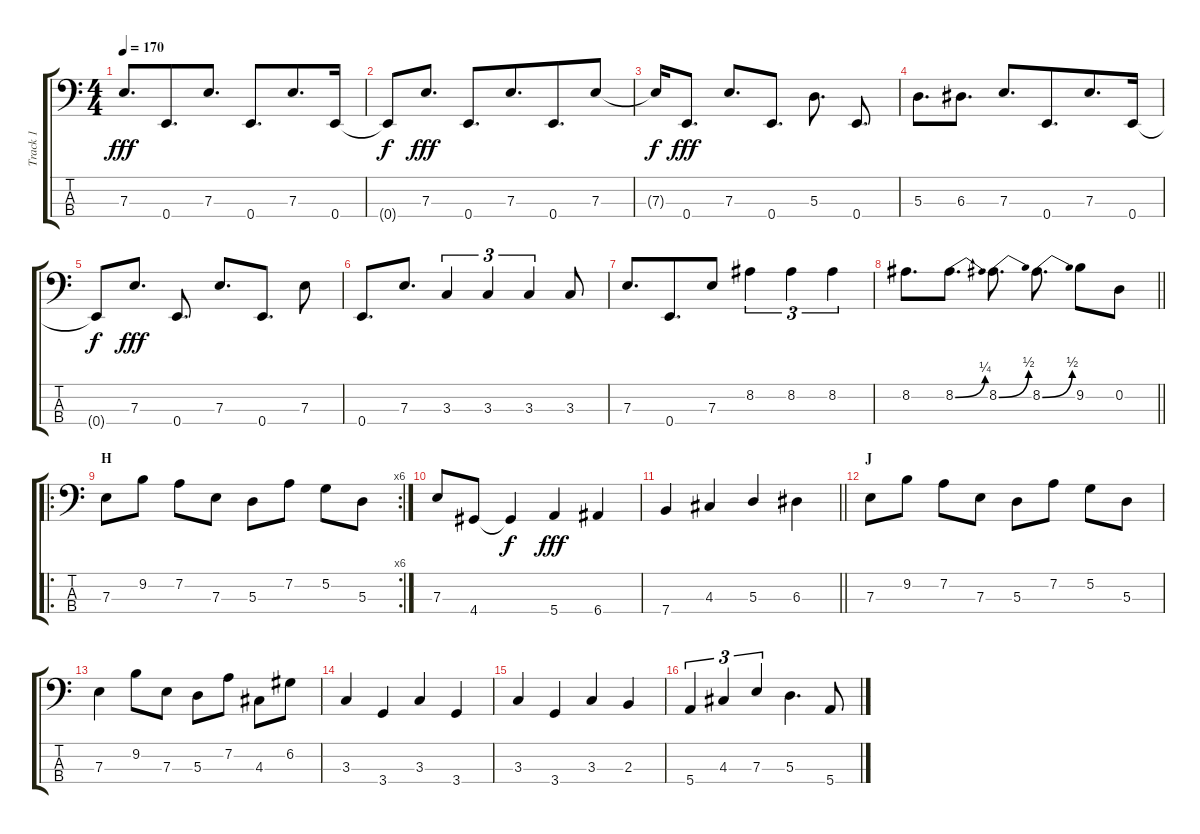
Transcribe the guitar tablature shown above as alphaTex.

\track ("Track 1" "Track 1") {mute instrument electricbassfinger}
\staff {score tabs}
\tuning (G2 D2 A1 E1) {hide}
\ts (4 4)
\tempo 170
\clef f4
\ks c
7.3.8{d dy fff} 0.4.8{d beam merge} 7.3.8{d} 0.4.8{d beam merge} 7.3.8{d beam merge} 0.4.16 |
0.4{t}.8{dy f} 7.3.8{d dy fff} 0.4.8{d beam merge} 7.3.8{d} 0.4.8{d beam merge} 7.3.8 |
7.3{t}.16{dy f beam merge} 0.4.8{d dy fff} 7.3.8{d} 0.4.8{d} 5.3.8{d} 0.4.8{d} |
5.3.8{d} 6.3.8{d} 7.3.8{d beam merge} 0.4.8{d beam merge} 7.3.8{d} 0.4.16 |
0.4{t}.8{dy f beam merge} 7.3.8{d dy fff} 0.4.8{d} 7.3.8{d beam merge} 0.4.8{d} 7.3.8 |
0.4.8{d} 7.3.8{d} 3.3.4{tu (3 2)} 3.3.4{tu (3 2)} 3.3.4{tu (3 2)} 3.3.8 |
7.3.8{d} 0.4.8{d beam merge} 7.3.8 8.2.4{tu (3 2)} 8.2.4{tu (3 2)} 8.2.4{tu (3 2)} |
\barLineRight lightlight
8.2.8{d} 8.2{be (bend 0 0 60 1)}.8{d} 8.2{be (bend 0 0 60 2)}.8{d} 8.2{be (bend 0 0 60 2)}.8{d} 9.2.8 0.2.8 |
\ro
\rc 6
\section ("" "H")
7.3.8 9.2.8 7.2.8 7.3.8 5.3.8 7.2.8 5.2.8 5.3.8 |
7.3.8 4.4.8 4.4{t}.4{dy f} 5.4.4{dy fff} 6.4.4 |
\barLineRight lightlight
7.4.4{beam merge} 4.3.4{beam merge} 5.3.4 6.3.4 |
\section ("" "J")
7.3.8 9.2.8 7.2.8 7.3.8 5.3.8 7.2.8 5.2.8 5.3.8 |
7.3.4 9.2.8{beam merge} 7.3.8 5.3.8 7.2.8 4.3.8 6.2.8 |
3.3.4 3.4.4 3.3.4{beam merge} 3.4.4 |
3.3.4{beam merge} 3.4.4 3.3.4 2.3.4 |
5.4.4{tu (3 2) beam merge} 4.3.4{tu (3 2) beam merge} 7.3.4{tu (3 2)} 5.3.4{d} 5.4.8
